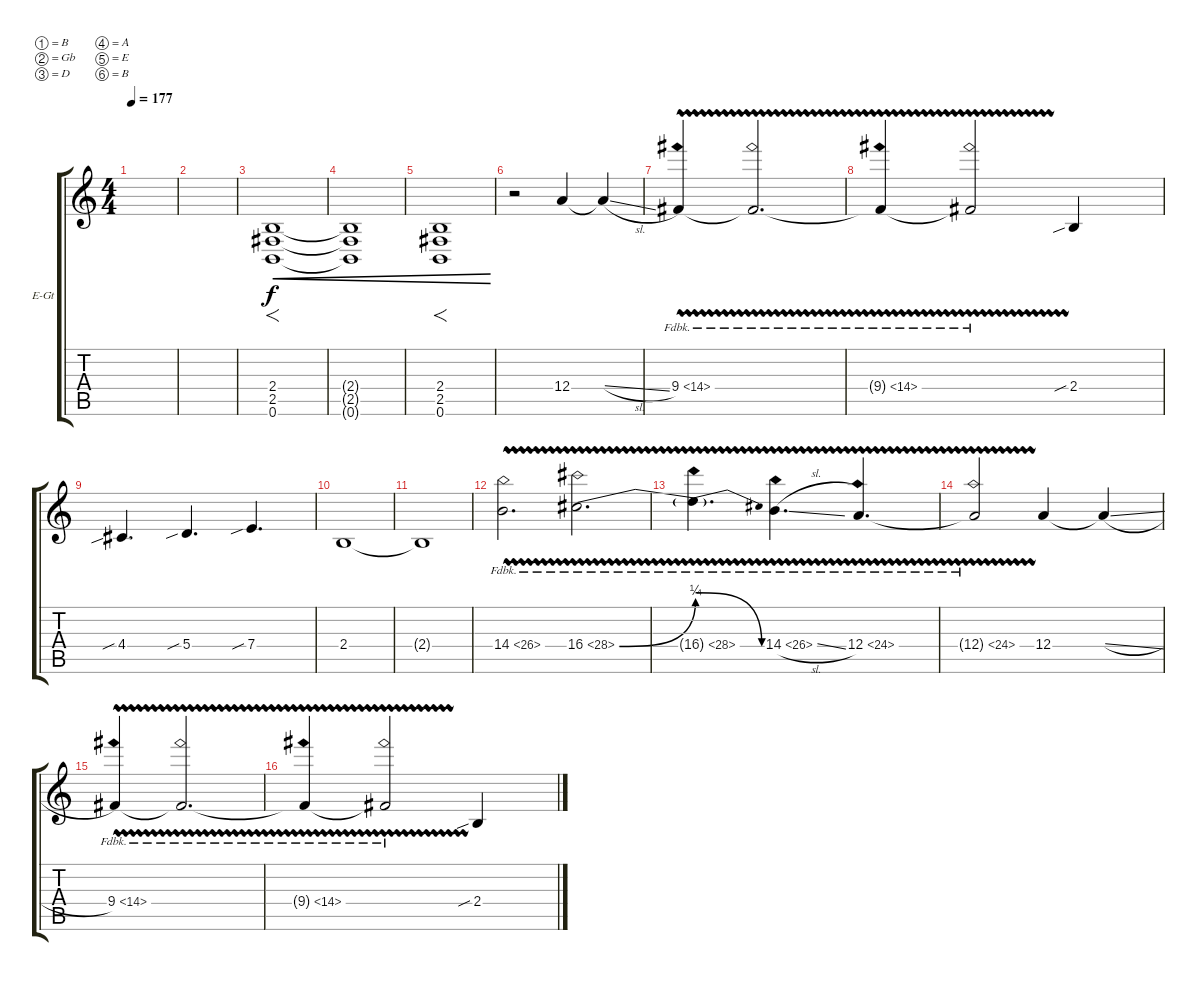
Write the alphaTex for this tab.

\defaultSystemsLayout 4
\bracketExtendMode groupsimilarinstruments
\firstSystemTrackNameOrientation horizontal
\otherSystemsTrackNameOrientation horizontal
\track ("Kenny Hickey" "E-Gt") {instrument acousticgrandpiano}
\staff {score tabs}
\tuning (B3 Gb3 D3 A2 E2 B1)
\displaytranspose 12
\ts (4 4)
\scale
0.0842771
\tempo 177
\accidentals auto
\clef g2
\ottava regular
\simile none
\ks c
|
\scale
0.124062 |
\scale
0.425454 (0.6 2.5 2.4).1{f cre} |
\scale
0.365556 (2.4{t} 2.5{t} 0.6{t}).1{cre} |
(0.6 2.5 2.4).1{f cre} |
r.2 12.4.4 12.4{sl t}.4 |
9.4{fh 5 vw}.4 9.4{fh 5 vw t}.2{d} |
9.4{fh 5 vw t}.4 9.4{fh 5 vw t}.2 2.4{sib}.4 |
4.4{sib}.4{d} 5.4{sib}.4{d} 7.4{sib}.4{d} |
2.4.1 |
2.4{t}.1 |
14.4{fh 12 vw}.2{d} 16.4{be (bend 0 0 30.599999999999998 1) fh 12 vw}.2{d} |
16.4{be (release 0 2 15 0) fh 12 vw t}.4{d} 14.4{fh 12 vw sl}.4{d} 12.4{fh 12 vw}.4{d} |
12.4{fh 12 vw t}.2 12.4.4 12.4{sl t}.4 |
9.4{fh 5 vw}.4 9.4{fh 5 vw t}.2{d} |
9.4{fh 5 vw t}.4 9.4{fh 5 vw t}.2 2.4{sib}.4
